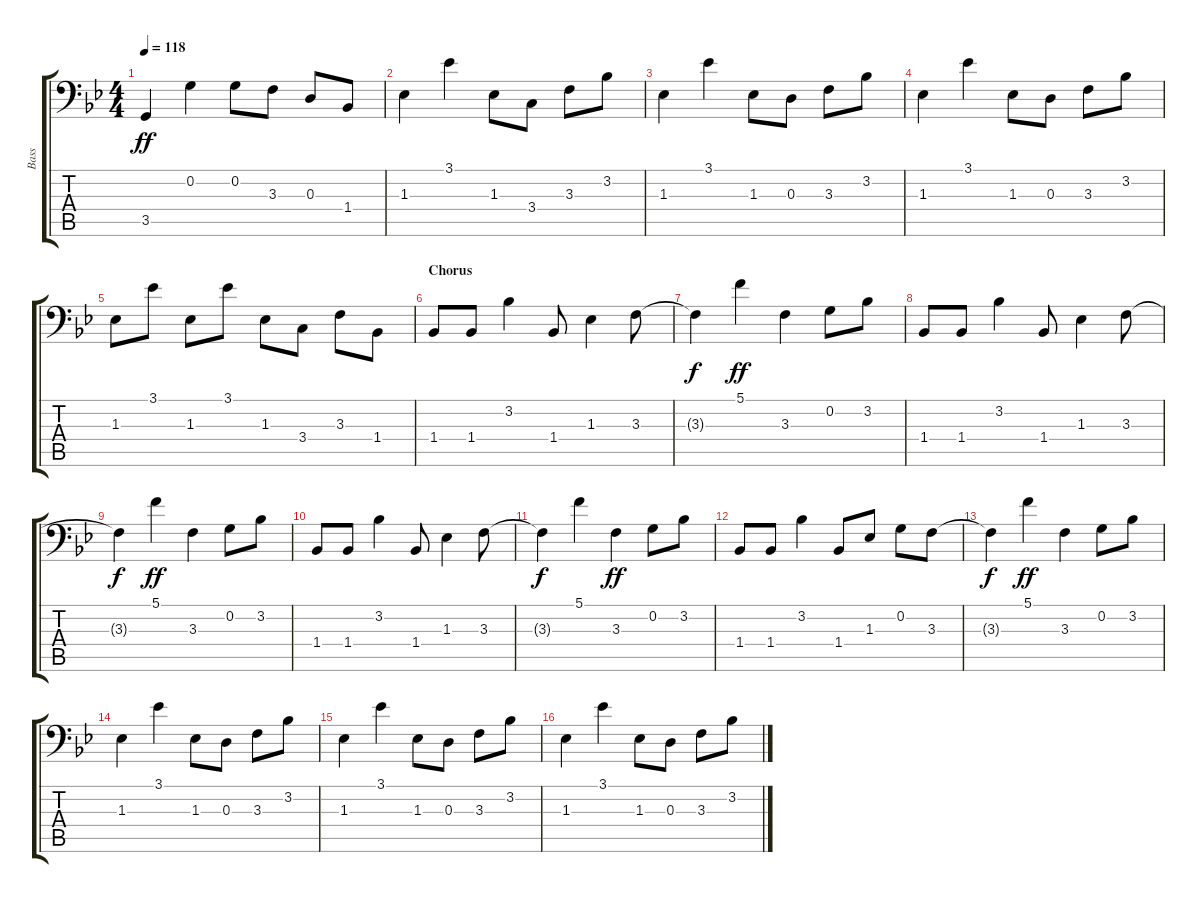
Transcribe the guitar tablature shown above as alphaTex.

\track ("Bass" "Bass") {instrument electricbasspick}
\staff {score tabs}
\tuning (C3 G2 D2 A1 E1 B0) {hide}
\ts (4 4)
\tempo 118
\clef f4
\ks bb
3.5.4{dy ff} 0.2.4 0.2.8 3.3.8 0.3.8 1.4.8 |
1.3.4 3.1.4 1.3.8 3.4.8 3.3.8 3.2.8 |
1.3.4 3.1.4 1.3.8 0.3.8 3.3.8 3.2.8 |
1.3.4 3.1.4 1.3.8 0.3.8 3.3.8 3.2.8 |
1.3.8 3.1.8 1.3.8 3.1.8 1.3.8 3.4.8 3.3.8 1.4.8 |
\section ("" "Chorus")
1.4.8 1.4.8 3.2.4 1.4.8 1.3.4 3.3.8 |
3.3{t}.4{dy f} 5.1.4{dy ff} 3.3.4 0.2.8 3.2.8 |
1.4.8 1.4.8 3.2.4 1.4.8 1.3.4 3.3.8 |
3.3{t}.4{dy f} 5.1.4{dy ff} 3.3.4 0.2.8 3.2.8 |
1.4.8 1.4.8 3.2.4 1.4.8 1.3.4 3.3.8 |
3.3{t}.4{dy f} 5.1.4 3.3.4{dy ff} 0.2.8 3.2.8 |
1.4.8 1.4.8 3.2.4 1.4.8 1.3.8 0.2.8 3.3.8 |
3.3{t}.4{dy f} 5.1.4{dy ff} 3.3.4 0.2.8 3.2.8 |
1.3.4 3.1.4 1.3.8 0.3.8 3.3.8 3.2.8 |
1.3.4 3.1.4 1.3.8 0.3.8 3.3.8 3.2.8 |
1.3.4 3.1.4 1.3.8 0.3.8 3.3.8 3.2.8
